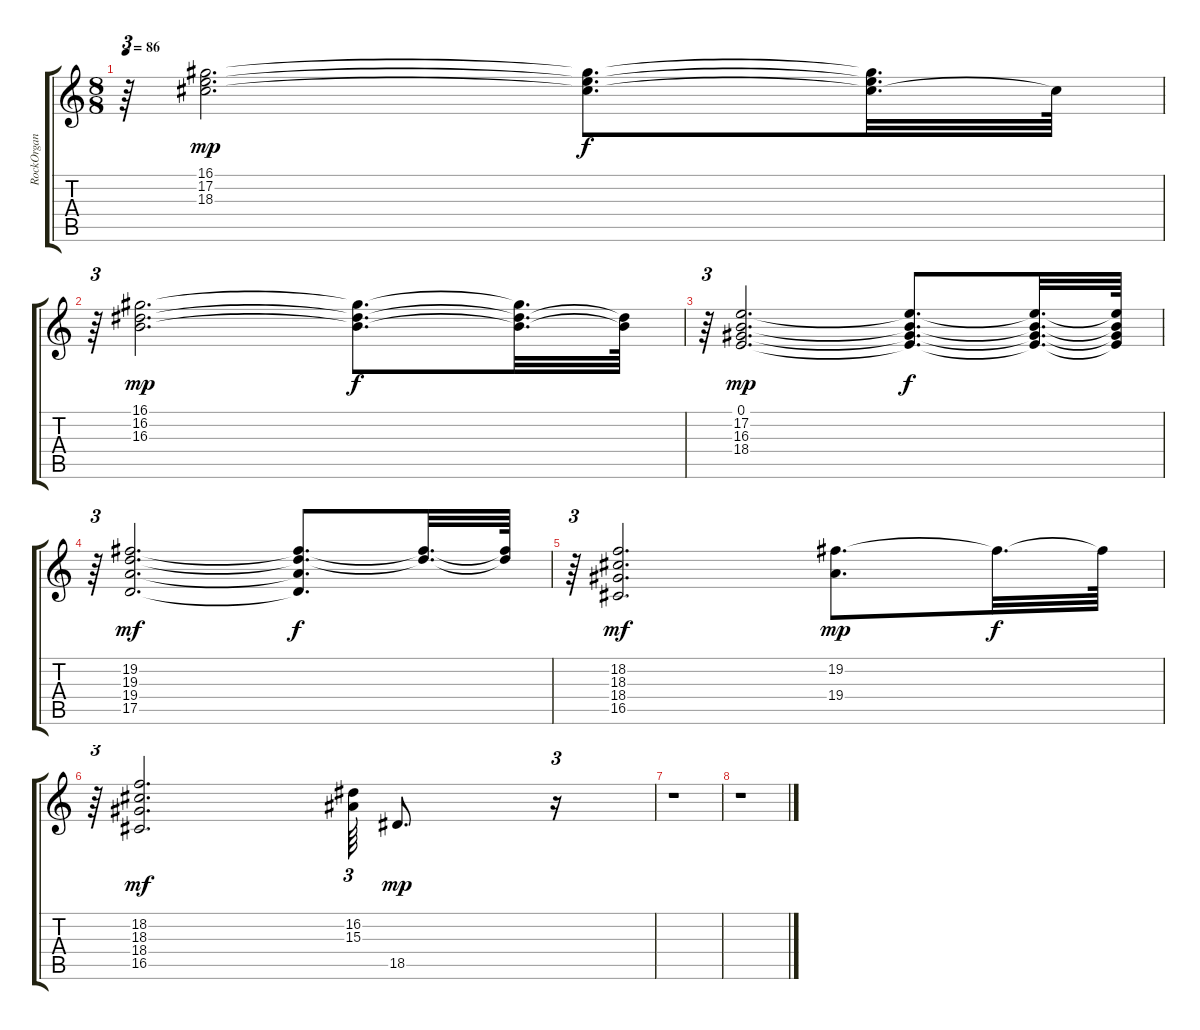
\track ("RockOrgan" "RockOrgan") {instrument rockorgan}
\staff {score tabs}
\tuning (E4 B3 G3 D3 A2 E2) {hide}
\ts (8 8)
\tempo 86
\clef g2
\ks c
r.64{tu (3 2) dy f} (16.1 17.2 18.3).2{d dy mp} (16.1{t} 17.2{t} 18.3{t}).8{d dy f} (16.1{t} 17.2{t} 18.3{t}).32{d} 18.3{t}.64 |
r.64{tu (3 2)} (16.1 16.2 16.3).2{d dy mp} (16.1{t} 16.2{t} 16.3{t}).8{d dy f} (16.1{t} 16.2{t} 16.3{t}).32{d} (16.2{t} 16.3{t}).64 |
r.64{tu (3 2)} (0.1 17.2 16.3 18.4).2{d dy mp} (0.1{t} 17.2{t} 16.3{t} 18.4{t}).8{d dy f} (0.1{t} 17.2{t} 16.3{t} 18.4{t}).32{d} (0.1{t} 17.2{t} 16.3{t} 18.4{t}).64 |
r.64{tu (3 2)} (19.2 19.3 19.4 17.5).2{d dy mf} (19.2{t} 19.3{t} 19.4{t} 17.5{t}).8{d dy f} (19.2{t} 19.3{t}).32{d} (19.2{t} 19.3{t}).64 |
r.64{tu (3 2)} (18.2 18.3 18.4 16.5).2{d dy mf} (19.2 19.4).8{d dy mp} 19.2{t}.32{d dy f} 19.2{t}.64 |
r.64{tu (3 2)} (18.2 18.3 18.4 16.5).2{d dy mf} (16.2 15.3).64{tu (3 2)} 18.5.8{d dy mp} r.16{tu (3 2)} |
r.1 |
r.1
